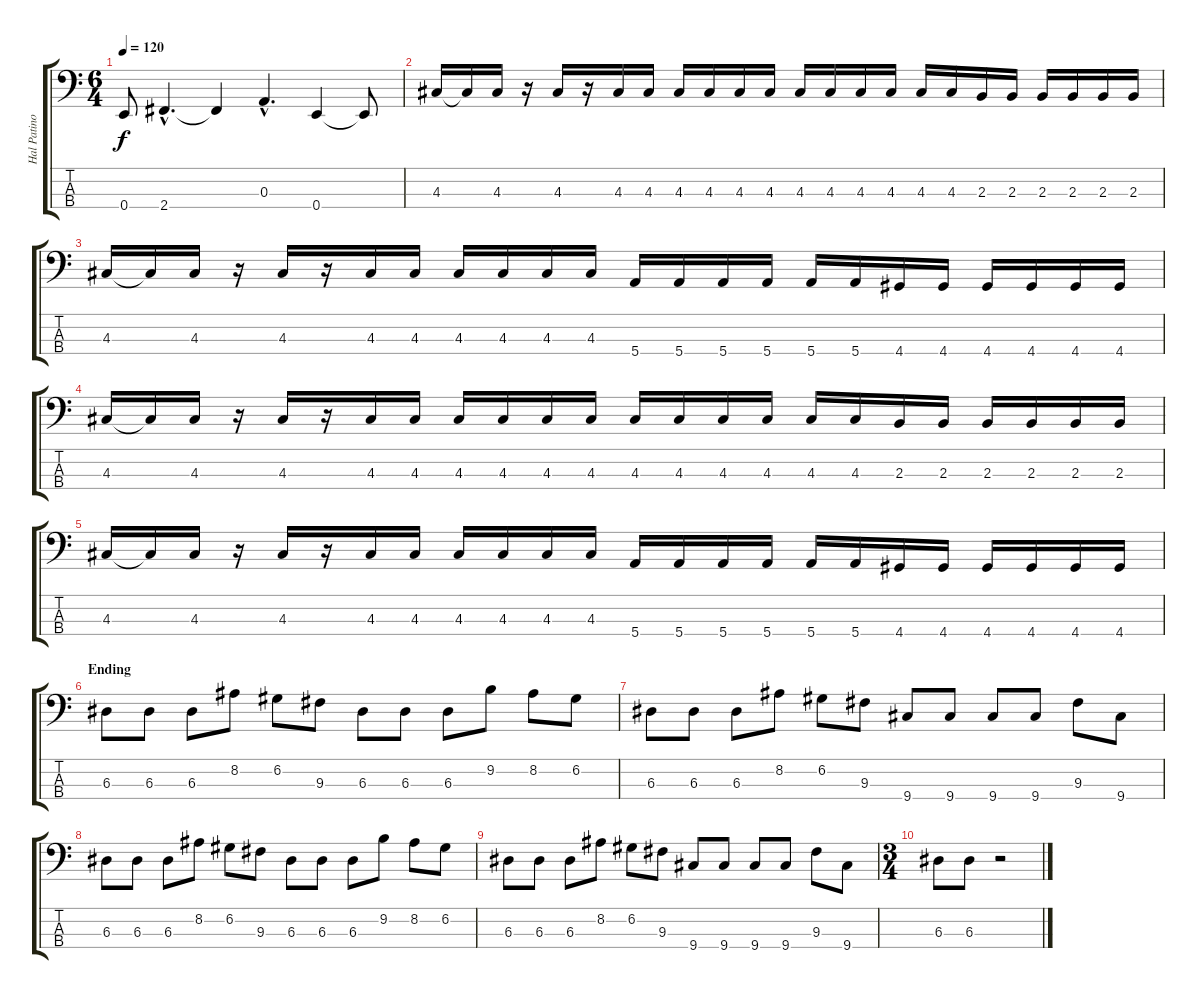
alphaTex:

\track ("Hal Patino" "Hal Patino") {instrument electricbasspick}
\staff {score tabs}
\tuning (G2 D2 A1 E1) {hide}
\ts (6 4)
\tempo 120
\clef f4
\ks c
0.4.8{dy f} 2.4{hac}.4{d} 2.4{t}.4 0.3{hac}.4{d} 0.4.4 0.4{t}.8 |
4.3.16 4.3{t}.16 4.3.16 r.16 4.3.16 r.16 4.3.16 4.3.16 4.3.16 4.3.16 4.3.16 4.3.16 4.3.16 4.3.16 4.3.16 4.3.16 4.3.16 4.3.16 2.3.16 2.3.16 2.3.16 2.3.16 2.3.16 2.3.16 |
4.3.16 4.3{t}.16 4.3.16 r.16 4.3.16 r.16 4.3.16 4.3.16 4.3.16 4.3.16 4.3.16 4.3.16 5.4.16 5.4.16 5.4.16 5.4.16 5.4.16 5.4.16 4.4.16 4.4.16 4.4.16 4.4.16 4.4.16 4.4.16 |
4.3.16 4.3{t}.16 4.3.16 r.16 4.3.16 r.16 4.3.16 4.3.16 4.3.16 4.3.16 4.3.16 4.3.16 4.3.16 4.3.16 4.3.16 4.3.16 4.3.16 4.3.16 2.3.16 2.3.16 2.3.16 2.3.16 2.3.16 2.3.16 |
4.3.16 4.3{t}.16 4.3.16 r.16 4.3.16 r.16 4.3.16 4.3.16 4.3.16 4.3.16 4.3.16 4.3.16 5.4.16 5.4.16 5.4.16 5.4.16 5.4.16 5.4.16 4.4.16 4.4.16 4.4.16 4.4.16 4.4.16 4.4.16 |
\section ("" "Ending")
6.3.8 6.3.8 6.3.8 8.2.8 6.2.8 9.3.8 6.3.8 6.3.8 6.3.8 9.2.8 8.2.8 6.2.8 |
6.3.8 6.3.8 6.3.8 8.2.8 6.2.8 9.3.8 9.4.8 9.4.8 9.4.8 9.4.8 9.3.8 9.4.8 |
6.3.8 6.3.8 6.3.8 8.2.8 6.2.8 9.3.8 6.3.8 6.3.8 6.3.8 9.2.8 8.2.8 6.2.8 |
6.3.8 6.3.8 6.3.8 8.2.8 6.2.8 9.3.8 9.4.8 9.4.8 9.4.8 9.4.8 9.3.8 9.4.8 |
\ts (3 4)
6.3.8 6.3.8 r.2
